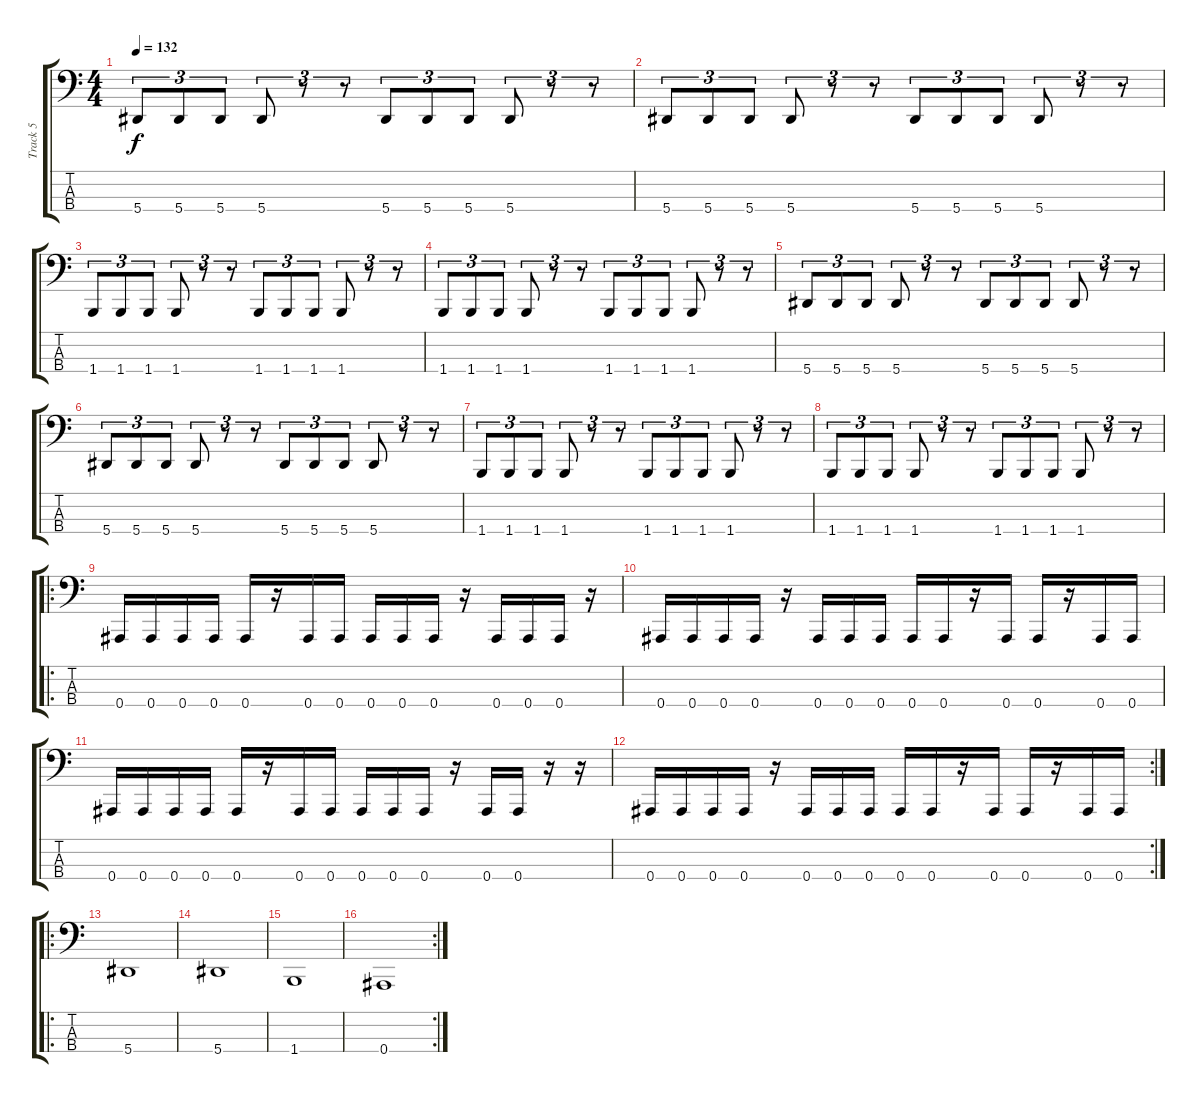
\track ("Track 5" "Track 5") {instrument electricbasspick}
\staff {score tabs}
\tuning (Eb2 Bb1 F1 Bb0) {hide}
\ts (4 4)
\tempo 132
\clef f4
\ks c
5.4.8{tu (3 2) dy f} 5.4.8{tu (3 2)} 5.4.8{tu (3 2)} 5.4.8{tu (3 2)} r.8{tu (3 2)} r.8{tu (3 2)} 5.4.8{tu (3 2)} 5.4.8{tu (3 2)} 5.4.8{tu (3 2)} 5.4.8{tu (3 2)} r.8{tu (3 2)} r.8{tu (3 2)} |
5.4.8{tu (3 2)} 5.4.8{tu (3 2)} 5.4.8{tu (3 2)} 5.4.8{tu (3 2)} r.8{tu (3 2)} r.8{tu (3 2)} 5.4.8{tu (3 2)} 5.4.8{tu (3 2)} 5.4.8{tu (3 2)} 5.4.8{tu (3 2)} r.8{tu (3 2)} r.8{tu (3 2)} |
1.4.8{tu (3 2)} 1.4.8{tu (3 2)} 1.4.8{tu (3 2)} 1.4.8{tu (3 2)} r.8{tu (3 2)} r.8{tu (3 2)} 1.4.8{tu (3 2)} 1.4.8{tu (3 2)} 1.4.8{tu (3 2)} 1.4.8{tu (3 2)} r.8{tu (3 2)} r.8{tu (3 2)} |
1.4.8{tu (3 2)} 1.4.8{tu (3 2)} 1.4.8{tu (3 2)} 1.4.8{tu (3 2)} r.8{tu (3 2)} r.8{tu (3 2)} 1.4.8{tu (3 2)} 1.4.8{tu (3 2)} 1.4.8{tu (3 2)} 1.4.8{tu (3 2)} r.8{tu (3 2)} r.8{tu (3 2)} |
5.4.8{tu (3 2)} 5.4.8{tu (3 2)} 5.4.8{tu (3 2)} 5.4.8{tu (3 2)} r.8{tu (3 2)} r.8{tu (3 2)} 5.4.8{tu (3 2)} 5.4.8{tu (3 2)} 5.4.8{tu (3 2)} 5.4.8{tu (3 2)} r.8{tu (3 2)} r.8{tu (3 2)} |
5.4.8{tu (3 2)} 5.4.8{tu (3 2)} 5.4.8{tu (3 2)} 5.4.8{tu (3 2)} r.8{tu (3 2)} r.8{tu (3 2)} 5.4.8{tu (3 2)} 5.4.8{tu (3 2)} 5.4.8{tu (3 2)} 5.4.8{tu (3 2)} r.8{tu (3 2)} r.8{tu (3 2)} |
1.4.8{tu (3 2)} 1.4.8{tu (3 2)} 1.4.8{tu (3 2)} 1.4.8{tu (3 2)} r.8{tu (3 2)} r.8{tu (3 2)} 1.4.8{tu (3 2)} 1.4.8{tu (3 2)} 1.4.8{tu (3 2)} 1.4.8{tu (3 2)} r.8{tu (3 2)} r.8{tu (3 2)} |
1.4.8{tu (3 2)} 1.4.8{tu (3 2)} 1.4.8{tu (3 2)} 1.4.8{tu (3 2)} r.8{tu (3 2)} r.8{tu (3 2)} 1.4.8{tu (3 2)} 1.4.8{tu (3 2)} 1.4.8{tu (3 2)} 1.4.8{tu (3 2)} r.8{tu (3 2)} r.8{tu (3 2)} |
\ro
0.4.16 0.4.16 0.4.16 0.4.16 0.4.16 r.16 0.4.16 0.4.16 0.4.16 0.4.16 0.4.16 r.16 0.4.16 0.4.16 0.4.16 r.16 |
0.4.16 0.4.16 0.4.16 0.4.16 r.16 0.4.16 0.4.16 0.4.16 0.4.16 0.4.16 r.16 0.4.16 0.4.16 r.16 0.4.16 0.4.16 |
0.4.16 0.4.16 0.4.16 0.4.16 0.4.16 r.16 0.4.16 0.4.16 0.4.16 0.4.16 0.4.16 r.16 0.4.16 0.4.16 r.16 r.16 |
\rc 2
0.4.16 0.4.16 0.4.16 0.4.16 r.16 0.4.16 0.4.16 0.4.16 0.4.16 0.4.16 r.16 0.4.16 0.4.16 r.16 0.4.16 0.4.16 |
\ro
5.4.1 |
5.4.1 |
1.4.1 |
\rc 2
0.4.1
